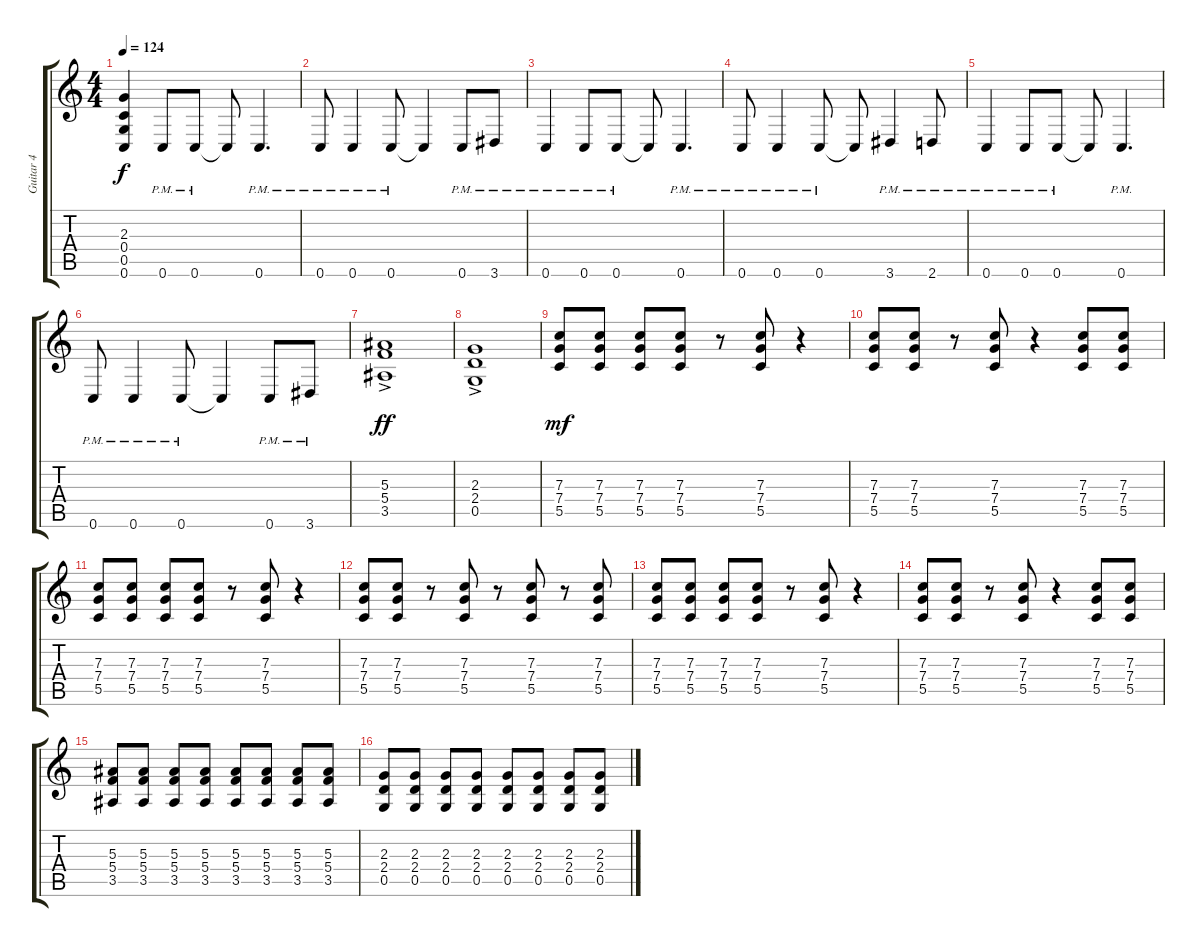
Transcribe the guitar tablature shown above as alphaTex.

\track ("Guitar 4" "Guitar 4") {instrument distortionguitar}
\staff {score tabs}
\tuning (D4 A3 F3 C3 G2 C2) {hide}
\ts (4 4)
\tempo 124
\clef g2
\ks c
(2.3 0.4 0.5 0.6).4{dy f} 0.6{pm}.8 0.6{pm}.8 0.6{t}.8 0.6{pm}.4{d} |
0.6{pm}.8 0.6{pm}.4 0.6{pm}.8 0.6{t}.4 0.6{pm}.8 3.6{pm}.8 |
0.6{pm}.4 0.6{pm}.8 0.6{pm}.8 0.6{t}.8 0.6{pm}.4{d} |
0.6{pm}.8 0.6{pm}.4 0.6{pm}.8 0.6{t}.8 3.6{pm}.4 2.6{pm}.8 |
0.6{pm}.4 0.6{pm}.8 0.6{pm}.8 0.6{t}.8 0.6{pm}.4{d} |
0.6{pm}.8 0.6{pm}.4 0.6{pm}.8 0.6{t}.4 0.6{pm}.8 3.6{pm}.8 |
(5.3{ac} 5.4{ac} 3.5{ac}).1{dy ff} |
(2.3{ac} 2.4{ac} 0.5{ac}).1 |
(7.3 7.4 5.5).8{dy mf} (7.3 7.4 5.5).8 (7.3 7.4 5.5).8 (7.3 7.4 5.5).8 r.8 (7.3 7.4 5.5).8 r.4 |
(7.3 7.4 5.5).8 (7.3 7.4 5.5).8 r.8 (7.3 7.4 5.5).8 r.4 (7.3 7.4 5.5).8 (7.3 7.4 5.5).8 |
(7.3 7.4 5.5).8 (7.3 7.4 5.5).8 (7.3 7.4 5.5).8 (7.3 7.4 5.5).8 r.8 (7.3 7.4 5.5).8 r.4 |
(7.3 7.4 5.5).8 (7.3 7.4 5.5).8 r.8 (7.3 7.4 5.5).8 r.8 (7.3 7.4 5.5).8 r.8 (7.3 7.4 5.5).8 |
(7.3 7.4 5.5).8 (7.3 7.4 5.5).8 (7.3 7.4 5.5).8 (7.3 7.4 5.5).8 r.8 (7.3 7.4 5.5).8 r.4 |
(7.3 7.4 5.5).8 (7.3 7.4 5.5).8 r.8 (7.3 7.4 5.5).8 r.4 (7.3 7.4 5.5).8 (7.3 7.4 5.5).8 |
(5.3 5.4 3.5).8 (5.3 5.4 3.5).8 (5.3 5.4 3.5).8 (5.3 5.4 3.5).8 (5.3 5.4 3.5).8 (5.3 5.4 3.5).8 (5.3 5.4 3.5).8 (5.3 5.4 3.5).8 |
(2.3 2.4 0.5).8 (2.3 2.4 0.5).8 (2.3 2.4 0.5).8 (2.3 2.4 0.5).8 (2.3 2.4 0.5).8 (2.3 2.4 0.5).8 (2.3 2.4 0.5).8 (2.3 2.4 0.5).8
